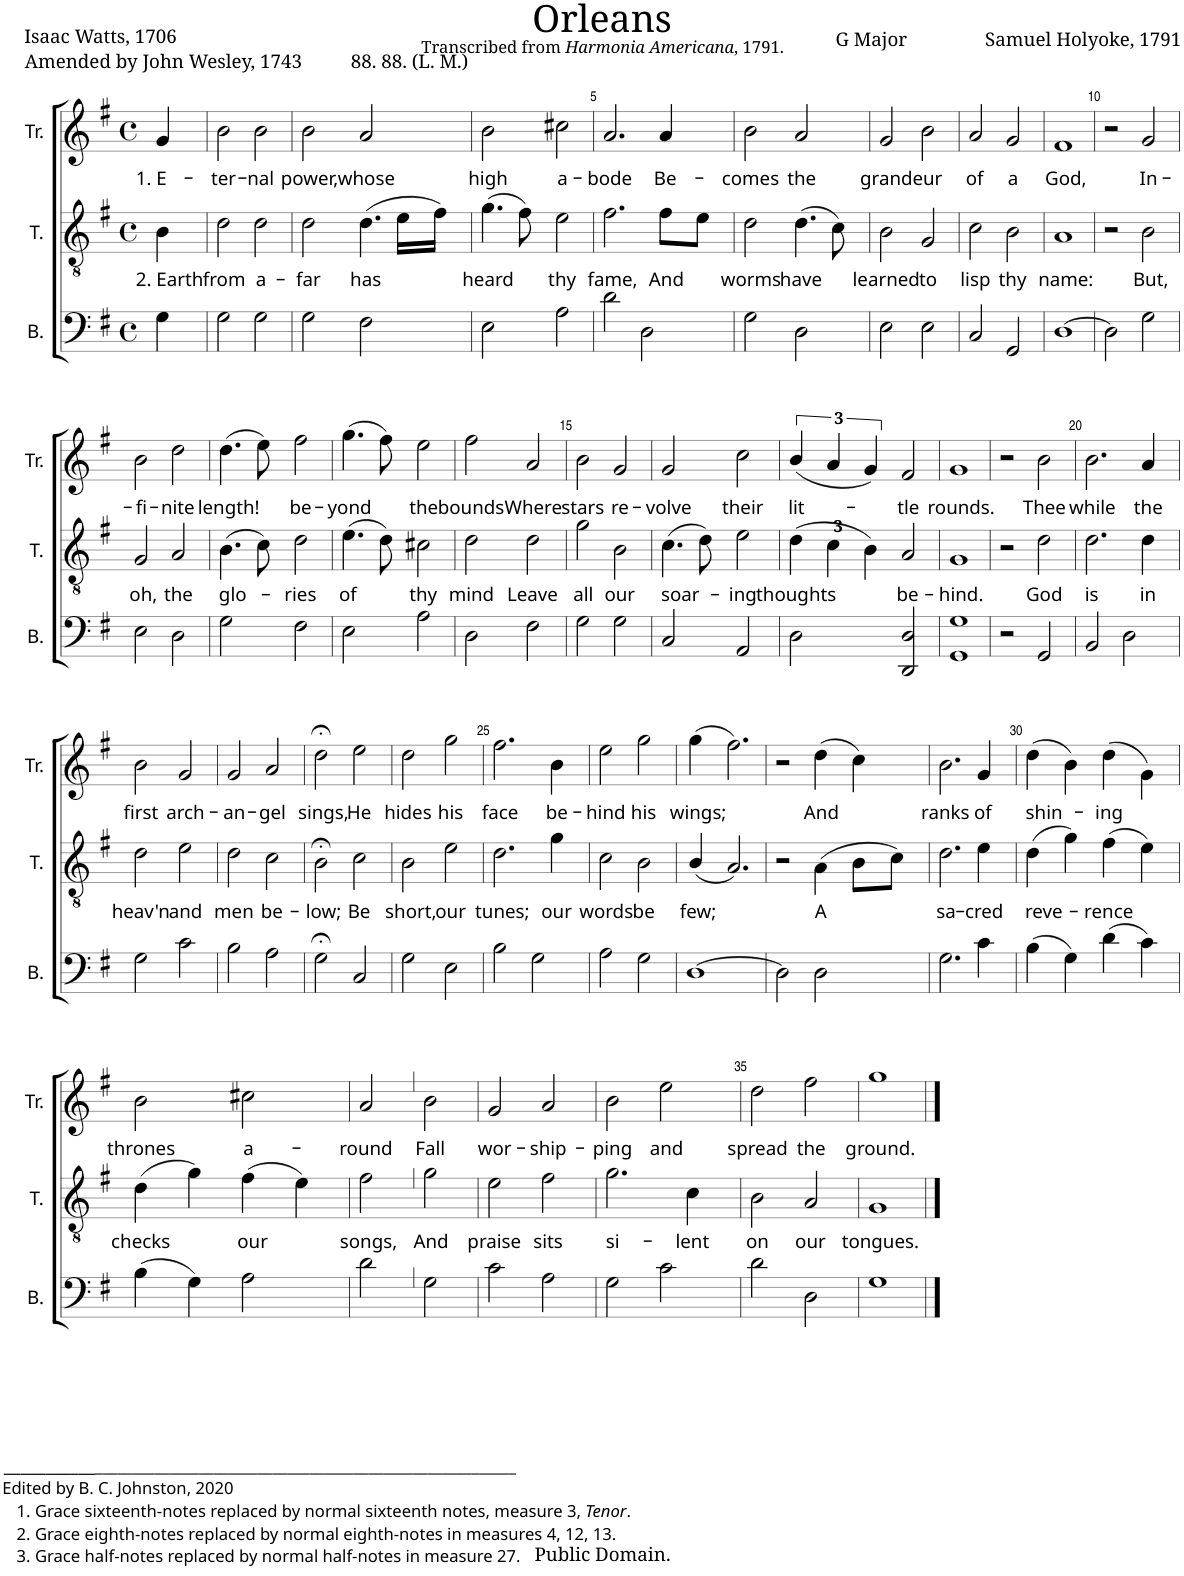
**kern	**kern	**text	**kern	**text
*part3	*part2	*part2	*part1	*part1
*staff3	*staff2	*staff2	*staff1	*staff1
*I"B.	*I"T.	*	*I"Tr.	*
*I'B.	*I'T.	*	*I'Tr.	*
*clefF4	*clefGv2	*	*clefG2	*
*k[f#]	*k[f#]	*	*k[f#]	*
*M4/4	*M4/4	*	*M4/4	*
*met(c)	*met(c)	*	*met(c)	*
=1	=1	=1	=1	=1
!	!	!LO:LY:b	!	!LO:LY:b
4G\	4B\	2. Earth	4g/	1. E-
=2	=2	=2	=2	=2
!	!	!LO:LY:b	!	!LO:LY:b
2G\	2d\	from	2b\	-ter-
!	!	!LO:LY:b	!	!LO:LY:b
2G\	2d\	a-	2b\	-nal
=3	=3	=3	=3	=3
!	!	!LO:LY:b	!	!LO:LY:b
2G\	2d\	-far	2b\	power,
!	!	!LO:LY:b	!	!LO:LY:b
2F#\	(4.d\	has	2a/	whose
.	16e\LL	.	.	.
.	16f#\JJ)	.	.	.
=4	=4	=4	=4	=4
!	!	!LO:LY:b	!	!LO:LY:b
2E\	(4.g\	heard	2b\	high
.	8f#\)	.	.	.
!	!	!LO:LY:b	!	!LO:LY:b
2A\	2e\	thy	2cc#X\	a-
=5	=5	=5	=5	=5
!	!	!LO:LY:b	!	!LO:LY:b
2d\	2.f#\	fame,	2.a/	-bode
2D\	.	.	.	.
!	!	!LO:LY:b	!	!LO:LY:b
.	8f#\L	And	4a/	Be-
.	8e\J	.	.	.
=6	=6	=6	=6	=6
!	!	!LO:LY:b	!	!LO:LY:b
2G\	2d\	worms	2b\	-comes
!	!	!LO:LY:b	!	!LO:LY:b
2D\	(4.d\	have	2a/	the
.	8c\)	.	.	.
=7	=7	=7	=7	=7
!	!	!LO:LY:b	!	!LO:LY:b
2E\	2B\	learned	2g/	grand-
!	!	!LO:LY:b	!	!LO:LY:b
2E\	2G/	to	2b\	-eur
=8	=8	=8	=8	=8
!	!	!LO:LY:b	!	!LO:LY:b
2C/	2c\	lisp	2a/	of
!	!	!LO:LY:b	!	!LO:LY:b
2GG/	2B\	thy	2g/	a
=9	=9	=9	=9	=9
!	!	!LO:LY:b	!	!LO:LY:b
[1D	1A	name:	1f#	God,
=10	=10	=10	=10	=10
2D\]	2r	.	2r	.
!	!	!LO:LY:b	!	!LO:LY:b
2G\	2B\	But,	2g/	In-
!!LO:LB:g=z
=11	=11	=11	=11	=11
!	!	!LO:LY:b	!	!LO:LY:b
2E\	2G/	oh,	2b\	-fi-
!	!	!LO:LY:b	!	!LO:LY:b
2D\	2A/	the	2dd\	-nite
=12	=12	=12	=12	=12
!	!	!LO:LY:b	!	!LO:LY:b
2G\	(4.B\	glo-	(4.dd\	length!
.	8c\)	.	8ee\)	.
!	!	!LO:LY:b	!	!LO:LY:b
2F#\	2d\	-ries	2ff#\	be-
=13	=13	=13	=13	=13
!	!	!LO:LY:b	!	!LO:LY:b
2E\	(4.e\	of	(4.gg\	-yond
.	8d\)	.	8ff#\)	.
!	!	!LO:LY:b	!	!LO:LY:b
2A\	2c#X\	thy	2ee\	the
=14	=14	=14	=14	=14
!	!	!LO:LY:b	!	!LO:LY:b
2D\	2d\	mind	2ff#\	bounds
!	!	!LO:LY:b	!	!LO:LY:b
2F#\	2d\	Leave	2a/	Where
=15	=15	=15	=15	=15
!	!	!LO:LY:b	!	!LO:LY:b
2G\	2g\	all	2b\	stars
!	!	!LO:LY:b	!	!LO:LY:b
2G\	2B\	our	2g/	re-
=16	=16	=16	=16	=16
!	!	!LO:LY:b	!	!LO:LY:b
2C/	(4.c\	soar-	2g/	-volve
.	8d\)	.	.	.
!	!	!LO:LY:b	!	!LO:LY:b
2AA/	2e\	-ing	2cc\	their
=17	=17	=17	=17	=17
*	*Xbrackettup	*	*	*
!	!	!LO:LY:b	!	!LO:LY:b
2D\	(6d\	thoughts	(6b/	lit-
.	6c\	.	6a/	.
.	6B\)	.	6g/)	.
!	!	!LO:LY:b	!	!LO:LY:b
2DD/ 2D/	2A/	be-	2f#/	-tle
=18	=18	=18	=18	=18
!	!	!LO:LY:b	!	!LO:LY:b
1GG 1G	1G	-hind.	1g	rounds.
=19	=19	=19	=19	=19
2r	2r	.	2r	.
!	!	!LO:LY:b	!	!LO:LY:b
2GG/	2d\	God	2b\	Thee
=20	=20	=20	=20	=20
!	!	!LO:LY:b	!	!LO:LY:b
2BB/	2.d\	is	2.b\	while
2D\	.	.	.	.
!	!	!LO:LY:b	!	!LO:LY:b
.	4d\	in	4a/	the
!!LO:LB:g=z
=21	=21	=21	=21	=21
!	!	!LO:LY:b	!	!LO:LY:b
2G\	2d\	heav'n	2b\	first
!	!	!LO:LY:b	!	!LO:LY:b
2c\	2e\	and	2g/	arch-
=22	=22	=22	=22	=22
!	!	!LO:LY:b	!	!LO:LY:b
2B\	2d\	men	2g/	-an-
!	!	!LO:LY:b	!	!LO:LY:b
2A\	2c\	be-	2a/	-gel
=23	=23	=23	=23	=23
!	!	!LO:LY:b	!	!LO:LY:b
2G;<\	2B;<\	-low;	2dd;<\	sings,
!	!	!LO:LY:b	!	!LO:LY:b
2C/	2c\	Be	2ee\	He
=24	=24	=24	=24	=24
!	!	!LO:LY:b	!	!LO:LY:b
2G\	2B\	short,	2dd\	hides
!	!	!LO:LY:b	!	!LO:LY:b
2E\	2e\	our	2gg\	his
=25	=25	=25	=25	=25
!	!	!LO:LY:b	!	!LO:LY:b
2B\	2.d\	tunes;	2.ff#\	face
2G\	.	.	.	.
!	!	!LO:LY:b	!	!LO:LY:b
.	4g\	our	4b\	be-
=26	=26	=26	=26	=26
!	!	!LO:LY:b	!	!LO:LY:b
2A\	2c\	words	2ee\	-hind
!	!	!LO:LY:b	!	!LO:LY:b
2G\	2B\	be	2gg\	his
=27	=27	=27	=27	=27
!	!	!LO:LY:b	!	!LO:LY:b
[1D	(4B/	few;	(4gg\	wings;
.	2.A/)	.	2.ff#\)	.
=28	=28	=28	=28	=28
2D\]	2r	.	2r	.
!	!	!LO:LY:b	!	!LO:LY:b
2D\	(4A\	A	(4dd\	And
.	8B\L	.	4cc\)	.
.	8c\J)	.	.	.
=29	=29	=29	=29	=29
!	!	!LO:LY:b	!	!LO:LY:b
2.G\	2.d\	sa-	2.b\	ranks
!	!	!LO:LY:b	!	!LO:LY:b
4c\	4e\	-cred	4g/	of
=30	=30	=30	=30	=30
!	!	!LO:LY:b	!	!LO:LY:b
(4B\	(4d\	reve-	(4dd\	shin-
4G\)	4g\)	.	4b\)	.
!	!	!LO:LY:b	!	!LO:LY:b
(4d\	(4f#\	-rence	(4dd\	-ing
4c\)	4e\)	.	4g\)	.
!!LO:LB:g=z
=31	=31	=31	=31	=31
!LO:TX:b:t=___________	!	!	!	!
!LO:TX:b:t=_________________________________________________________	!	!	!	!
!LO:TX:b:t=Edited by B. C. Johnston, 2020	!	!	!	!
!LO:TX:b:t=1. Grace sixteenth-notes replaced by normal sixteenth notes, measure 3,	!	!	!	!
!LO:TX:b:i:t=Tenor	!	!	!	!
!LO:TX:b:t=.	!	!	!	!
!LO:TX:b:t=2. Grace eighth-notes replaced by normal eighth-notes in measures 4, 12, 13.	!	!	!	!
!LO:TX:b:t=3. Grace half-notes replaced by normal half-notes in measure 27.	!	!	!	!
!	!	!LO:LY:b	!	!LO:LY:b
(4B\	(4d\	checks	2b\	thrones
4G\)	4g\)	.	.	.
!	!	!LO:LY:b	!	!LO:LY:b
2A\	(4f#\	our	2cc#X\	a-
.	4e\)	.	.	.
=32	=32	=32	=32	=32
!	!	!LO:LY:b	!	!LO:LY:b
2d\	2f#\	songs,	2a/	-round
!	!	!LO:LY:b	!	!LO:LY:b
2G\	2g\	And	2b\	Fall
=33	=33	=33	=33	=33
!	!	!LO:LY:b	!	!LO:LY:b
2c\	2e\	praise	2g/	wor-
!	!	!LO:LY:b	!	!LO:LY:b
2A\	2f#\	sits	2a/	-ship-
=34	=34	=34	=34	=34
!	!	!LO:LY:b	!	!LO:LY:b
2G\	2.g\	si-	2b\	-ping
!	!	!	!	!LO:LY:b
2c\	.	.	2ee\	and
!	!	!LO:LY:b	!	!
.	4c\	-lent	.	.
=35	=35	=35	=35	=35
!	!	!LO:LY:b	!	!LO:LY:b
2d\	2B\	on	2dd\	spread
!	!	!LO:LY:b	!	!LO:LY:b
2D\	2A/	our	2ff#\	the
=36	=36	=36	=36	=36
!	!	!LO:LY:b	!	!LO:LY:b
1G	1G	tongues.	1gg	ground.
==	==	==	==	==
*-	*-	*-	*-	*-
